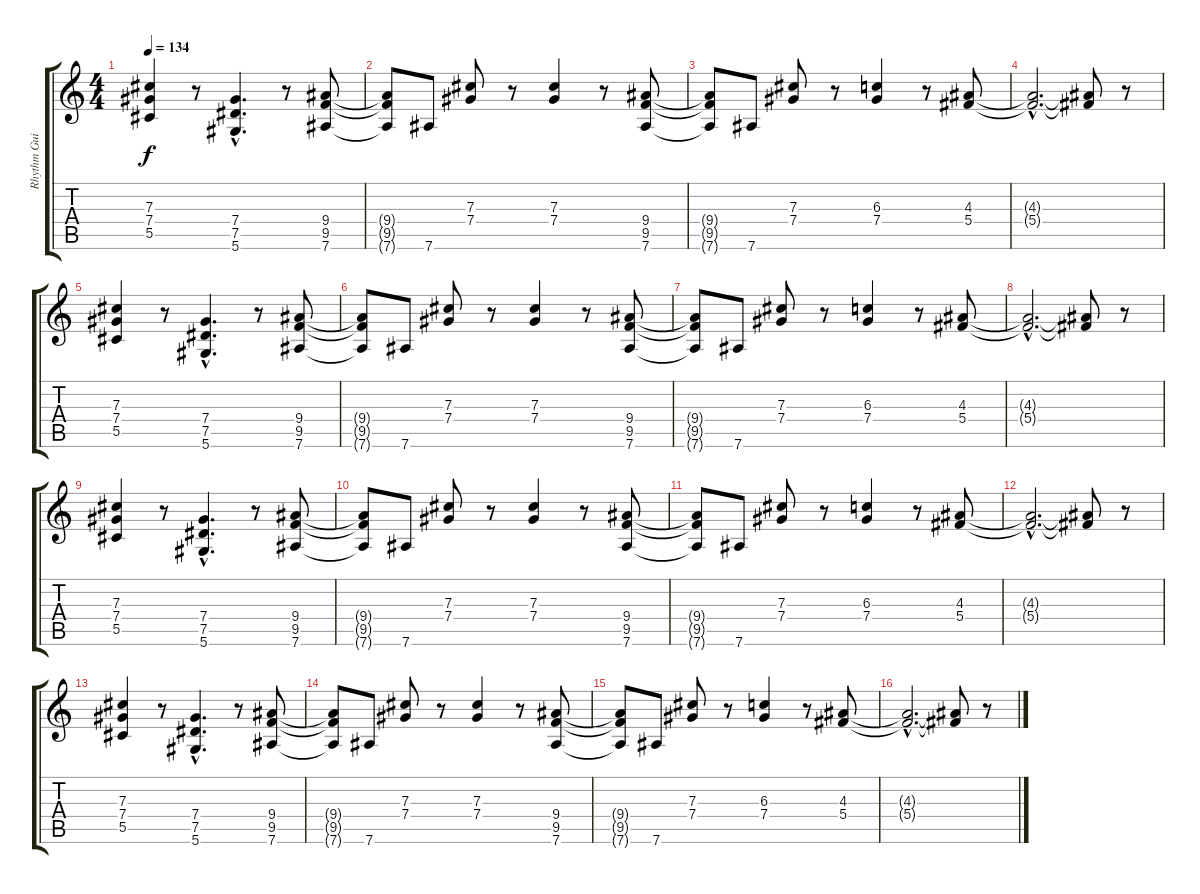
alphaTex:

\track ("Rhythm Guitar" "Rhythm Gui") {instrument distortionguitar}
\staff {score tabs}
\tuning (Eb4 Bb3 Gb3 Db3 Ab2 Eb2) {hide}
\ts (4 4)
\tempo 134
\clef g2
\ks c
(7.3 7.4 5.5).4{dy f} r.8 (7.4{hac} 7.5{hac} 5.6{hac}).4{d} r.8 (9.4 9.5 7.6).8 |
(9.4{t} 9.5{t} 7.6{t}).8 7.6.8 (7.3 7.4).8 r.8 (7.3 7.4).4 r.8 (9.4 9.5 7.6).8 |
(9.4{t} 9.5{t} 7.6{t}).8 7.6.8 (7.3 7.4).8 r.8 (6.3 7.4).4 r.8 (4.3 5.4).8 |
(4.3{hac t} 5.4{hac t}).2{d} (4.3{t} 5.4{t}).8 r.8 |
(7.3 7.4 5.5).4 r.8 (7.4{hac} 7.5{hac} 5.6{hac}).4{d} r.8 (9.4 9.5 7.6).8 |
(9.4{t} 9.5{t} 7.6{t}).8 7.6.8 (7.3 7.4).8 r.8 (7.3 7.4).4 r.8 (9.4 9.5 7.6).8 |
(9.4{t} 9.5{t} 7.6{t}).8 7.6.8 (7.3 7.4).8 r.8 (6.3 7.4).4 r.8 (4.3 5.4).8 |
(4.3{hac t} 5.4{hac t}).2{d} (4.3{t} 5.4{t}).8 r.8 |
(7.3 7.4 5.5).4 r.8 (7.4{hac} 7.5{hac} 5.6{hac}).4{d} r.8 (9.4 9.5 7.6).8 |
(9.4{t} 9.5{t} 7.6{t}).8 7.6.8 (7.3 7.4).8 r.8 (7.3 7.4).4 r.8 (9.4 9.5 7.6).8 |
(9.4{t} 9.5{t} 7.6{t}).8 7.6.8 (7.3 7.4).8 r.8 (6.3 7.4).4 r.8 (4.3 5.4).8 |
(4.3{hac t} 5.4{hac t}).2{d} (4.3{t} 5.4{t}).8 r.8 |
(7.3 7.4 5.5).4 r.8 (7.4{hac} 7.5{hac} 5.6{hac}).4{d} r.8 (9.4 9.5 7.6).8 |
(9.4{t} 9.5{t} 7.6{t}).8 7.6.8 (7.3 7.4).8 r.8 (7.3 7.4).4 r.8 (9.4 9.5 7.6).8 |
(9.4{t} 9.5{t} 7.6{t}).8 7.6.8 (7.3 7.4).8 r.8 (6.3 7.4).4 r.8 (4.3 5.4).8 |
(4.3{hac t} 5.4{hac t}).2{d} (4.3{t} 5.4{t}).8 r.8
